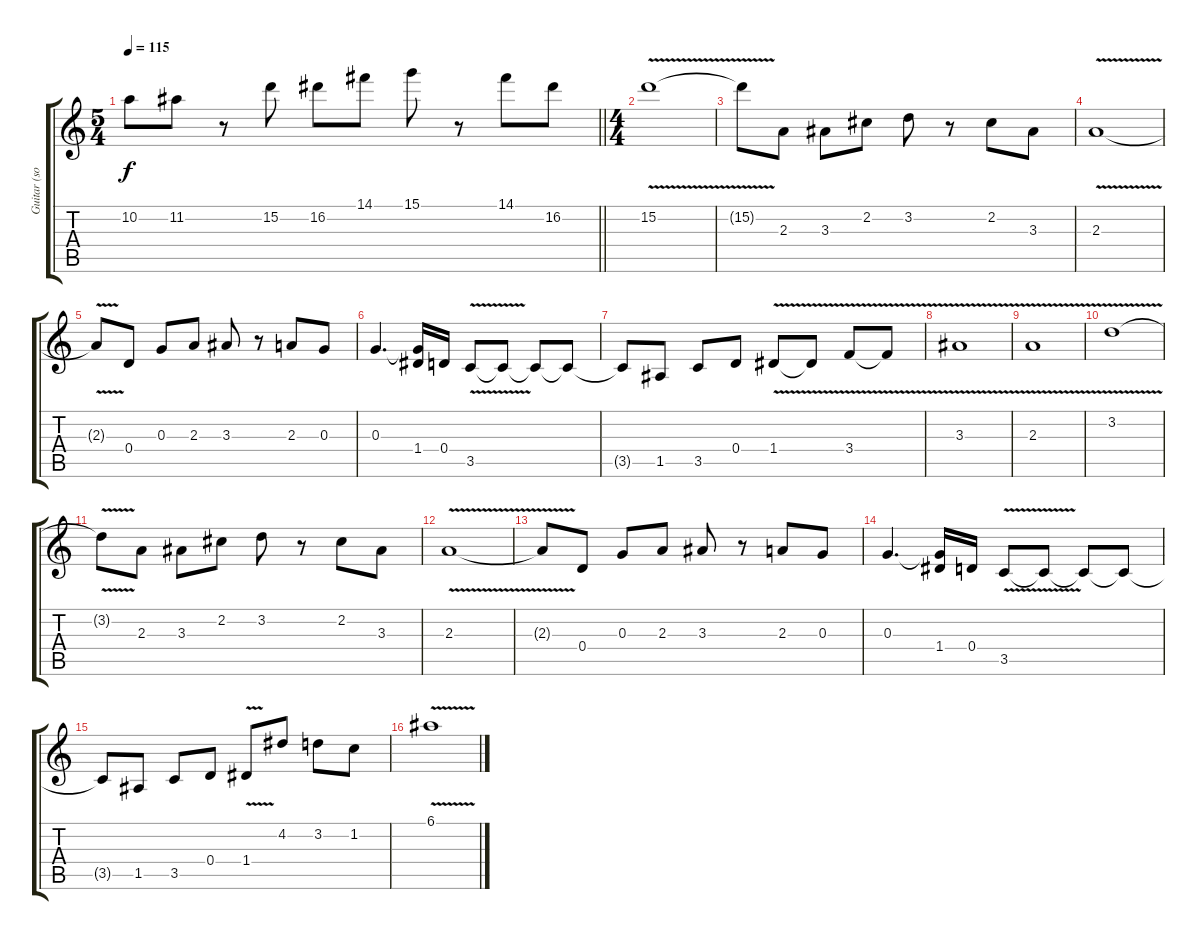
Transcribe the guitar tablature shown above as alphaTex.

\track ("Guitar (solo)" "Guitar (so") {instrument distortionguitar}
\staff {score tabs}
\tuning (E4 B3 G3 D3 A2 E2) {hide}
\ts (5 4)
\tempo 115
\clef g2
\barLineRight lightlight
\ks c
10.2.8{dy f} 11.2.8 r.8 15.2.8 16.2.8 14.1.8 15.1.8 r.8 14.1.8 16.2.8 |
\ts (4 4)
\section ("" "")
15.2{v}.1{volume 16} |
15.2{t}.8 2.3.8 3.3.8 2.2.8 3.2.8 r.8 2.2.8 3.3.8 |
2.3{v}.1 |
2.3{t}.8 0.4.8 0.3.8 2.3.8 3.3.8 r.8 2.3.8 0.3.8 |
0.3.4{d} (0.3{t} 1.4).16 0.4.16 3.5{v}.8 3.5{t}.8 3.5{t}.8 3.5{t}.8 |
3.5{t}.8 1.5.8 3.5.8 0.4.8 1.4{v}.8 1.4{t}.8 3.4{v}.8 3.4{t}.8 |
3.3{v}.1 |
2.3{v}.1 |
3.2{v}.1 |
3.2{t}.8 2.3.8 3.3.8 2.2.8 3.2.8 r.8 2.2.8 3.3.8 |
2.3{v}.1 |
2.3{t}.8 0.4.8 0.3.8 2.3.8 3.3.8 r.8 2.3.8 0.3.8 |
0.3.4{d} (0.3{t} 1.4).16 0.4.16 3.5{v}.8 3.5{t}.8 3.5{t}.8 3.5{t}.8 |
3.5{t}.8 1.5.8 3.5.8 0.4.8 1.4{v}.8 4.2.8 3.2.8 1.2.8 |
6.1{v}.1
